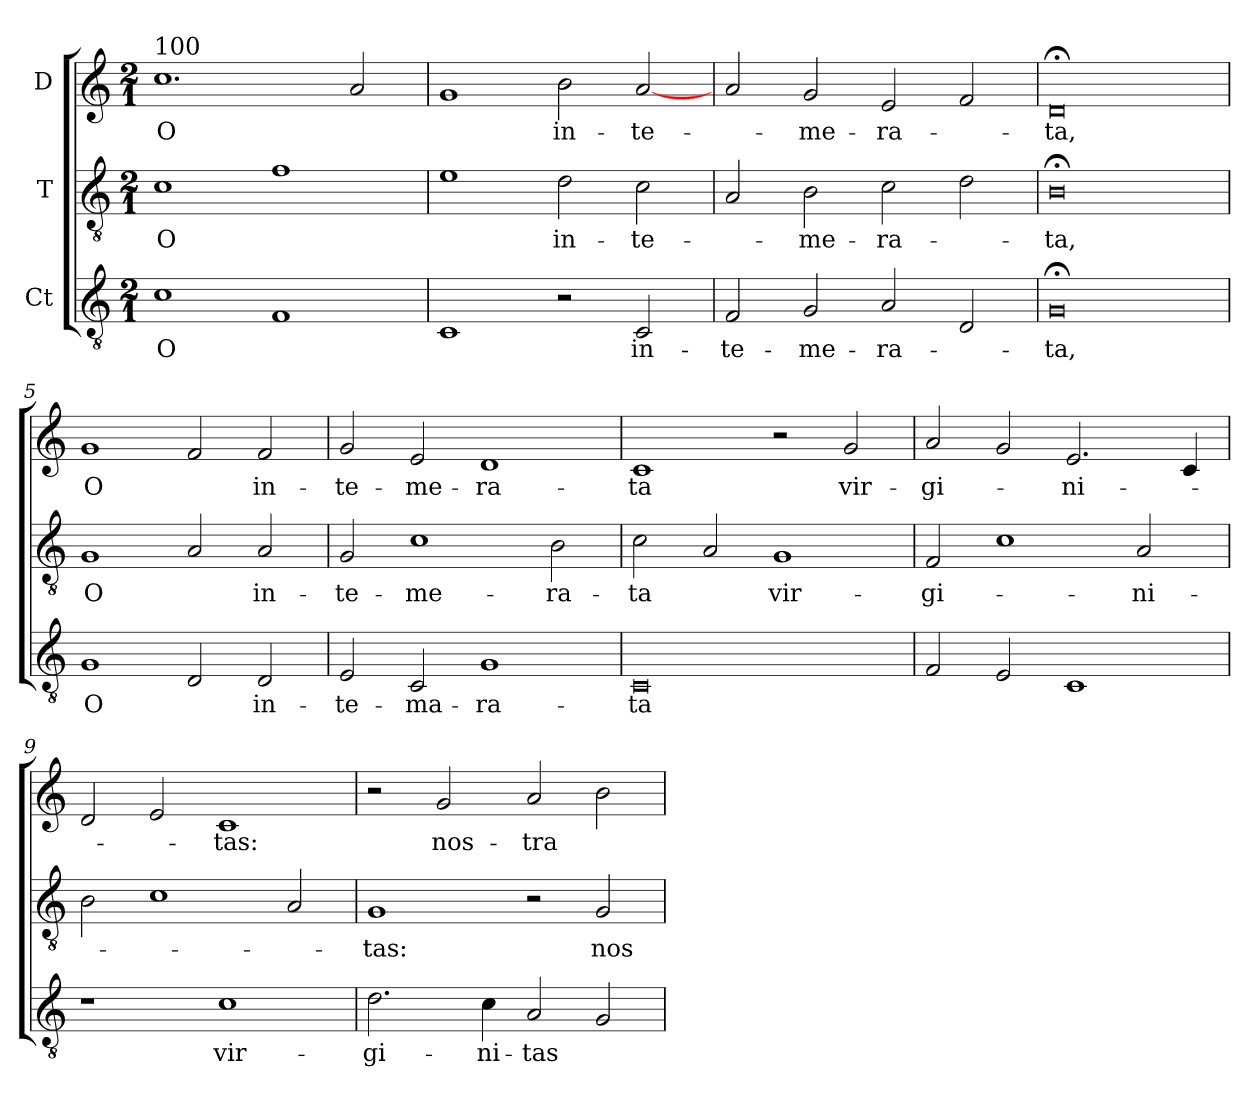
**kern	**text	**kern	**text	**kern	**text
*part3	*part3	*part2	*part2	*part1	*part1
*staff3	*staff3	*staff2	*staff2	*staff1	*staff1
*I"Ct	*	*I"T	*	*I"D	*
!!LO:PB:g=z
*clefGv2	*	*clefGv2	*	*clefG2	*
*ITrd7c12	*	*ITrd7c12	*	*	*
*k[]	*	*k[]	*	*k[]	*
*C:	*	*C:	*	*C:	*
*M2/1	*	*M2/1	*	*M2/1	*
=1	=1	=1	=1	=1	=1
!	!LO:LY:b:color=#000000	!	!	!	!
!	!	!	!LO:LY:b:color=#000000	!	!
!	!	!	!	!LO:TX:a:t=100	!
!	!	!	!	!	!LO:LY:b:color=#000000
1Ci\	O	1Ci\	O	1.cci\	O
1FFi/	.	1Fi\	.	.	.
.	.	.	.	2ai/	.
=2	=2	=2	=2	=2	=2
1CCi/	.	1Ei\	.	1gi/	.
!	!	!	!LO:LY:b:color=#000000	!	!
!	!	!	!	!	!LO:LY:b:color=#000000
2r	.	2Di\	in-	2bi\	in-
!	!LO:LY:b:color=#000000	!	!	!	!
!	!	!	!LO:LY:b:color=#000000	!	!
!	!	!	!	!	!LO:LY:b:color=#000000
2CCi/	in-	2Ci\	-te-	[2ai/	-te-
=3	=3	=3	=3	=3	=3
!	!LO:LY:b:color=#000000	!	!	!	!
2FFi/	-te-	2AAi/	.	2ai/	.
!	!LO:LY:b:color=#000000	!	!	!	!
!	!	!	!LO:LY:b:color=#000000	!	!
!	!	!	!	!	!LO:LY:b:color=#000000
2GGi/	-me-	2BBi\	-me-	2gi/	-me-
!	!LO:LY:b:color=#000000	!	!	!	!
!	!	!	!LO:LY:b:color=#000000	!	!
!	!	!	!	!	!LO:LY:b:color=#000000
2AAi/	-ra-	2Ci\	-ra-	2ei/	-ra-
2DDi/	.	2Di\	.	2fi/	.
=4	=4	=4	=4	=4	=4
!	!LO:LY:b:color=#000000	!	!	!	!
!	!	!	!LO:LY:b:color=#000000	!	!
!	!	!	!	!	!LO:LY:b:color=#000000
0GG;i/	-ta,	0BB;i/	-ta,	0d;i/	-ta,
=5	=5	=5	=5	=5	=5
!	!LO:LY:b:color=#000000	!	!	!	!
!	!	!	!LO:LY:b:color=#000000	!	!
!	!	!	!	!	!LO:LY:b:color=#000000
1GGi/	O	1GGi/	O	1gi/	O
2DDi/	.	2AAi/	.	2fi/	.
!	!LO:LY:b:color=#000000	!	!	!	!
!	!	!	!LO:LY:b:color=#000000	!	!
!	!	!	!	!	!LO:LY:b:color=#000000
2DDi/	in-	2AAi/	in-	2fi/	in-
=6	=6	=6	=6	=6	=6
!	!LO:LY:b:color=#000000	!	!	!	!
!	!	!	!LO:LY:b:color=#000000	!	!
!	!	!	!	!	!LO:LY:b:color=#000000
2EEi/	-te-	2GGi/	-te-	2gi/	-te-
!	!LO:LY:b:color=#000000	!	!	!	!
!	!	!	!LO:LY:b:color=#000000	!	!
!	!	!	!	!	!LO:LY:b:color=#000000
2CCi/	-ma-	1Ci\	-me-	2ei/	-me-
!	!LO:LY:b:color=#000000	!	!	!	!
!	!	!	!	!	!LO:LY:b:color=#000000
1GGi/	-ra-	.	.	1di/	-ra-
!	!	!	!LO:LY:b:color=#000000	!	!
.	.	2BBi\	-ra-	.	.
=7	=7	=7	=7	=7	=7
!	!LO:LY:b:color=#000000	!	!	!	!
!	!	!	!LO:LY:b:color=#000000	!	!
!	!	!	!	!	!LO:LY:b:color=#000000
0CCi/	-ta	2Ci\	-ta	1ci/	-ta
.	.	2AAi/	.	.	.
!	!	!	!LO:LY:b:color=#000000	!	!
.	.	1GGi/	vir-	2r	.
!	!	!	!	!	!LO:LY:b:color=#000000
.	.	.	.	2gi/	vir-
!!LO:LB:g=z
=8	=8	=8	=8	=8	=8
!	!	!	!LO:LY:b:color=#000000	!	!
!	!	!	!	!	!LO:LY:b:color=#000000
2FFi/	.	2FFi/	-gi-	2ai/	-gi-
2EEi/	.	1Ci\	.	2gi/	.
!	!	!	!	!	!LO:LY:b:color=#000000
1CCi/	.	.	.	2.ei/	-ni-
!	!	!	!LO:LY:b:color=#000000	!	!
.	.	2AAi/	-ni-	.	.
.	.	.	.	4ci/	.
=9	=9	=9	=9	=9	=9
1r	.	2BBi\	.	2di/	.
.	.	1Ci\	.	2ei/	.
!	!LO:LY:b:color=#000000	!	!	!	!
!	!	!	!	!	!LO:LY:b:color=#000000
1Ci\	vir-	.	.	1ci/	-tas:
.	.	2AAi/	.	.	.
=10	=10	=10	=10	=10	=10
!	!LO:LY:b:color=#000000	!	!	!	!
!	!	!	!LO:LY:b:color=#000000	!	!
2.Di\	-gi-	1GGi/	-tas:	2r	.
!	!	!	!	!	!LO:LY:b:color=#000000
.	.	.	.	2gi/	nos-
!	!LO:LY:b:color=#000000	!	!	!	!
4Ci\	-ni-	.	.	.	.
!	!LO:LY:b:color=#000000	!	!	!	!
!	!	!	!	!	!LO:LY:b:color=#000000
2AAi/	-tas	2r	.	2ai/	-tra
!	!	!	!LO:LY:b:color=#000000	!	!
2GGi/	.	2GGi/	nos-	2bi\	.
=	=	=	=	=	=
*-	*-	*-	*-	*-	*-
